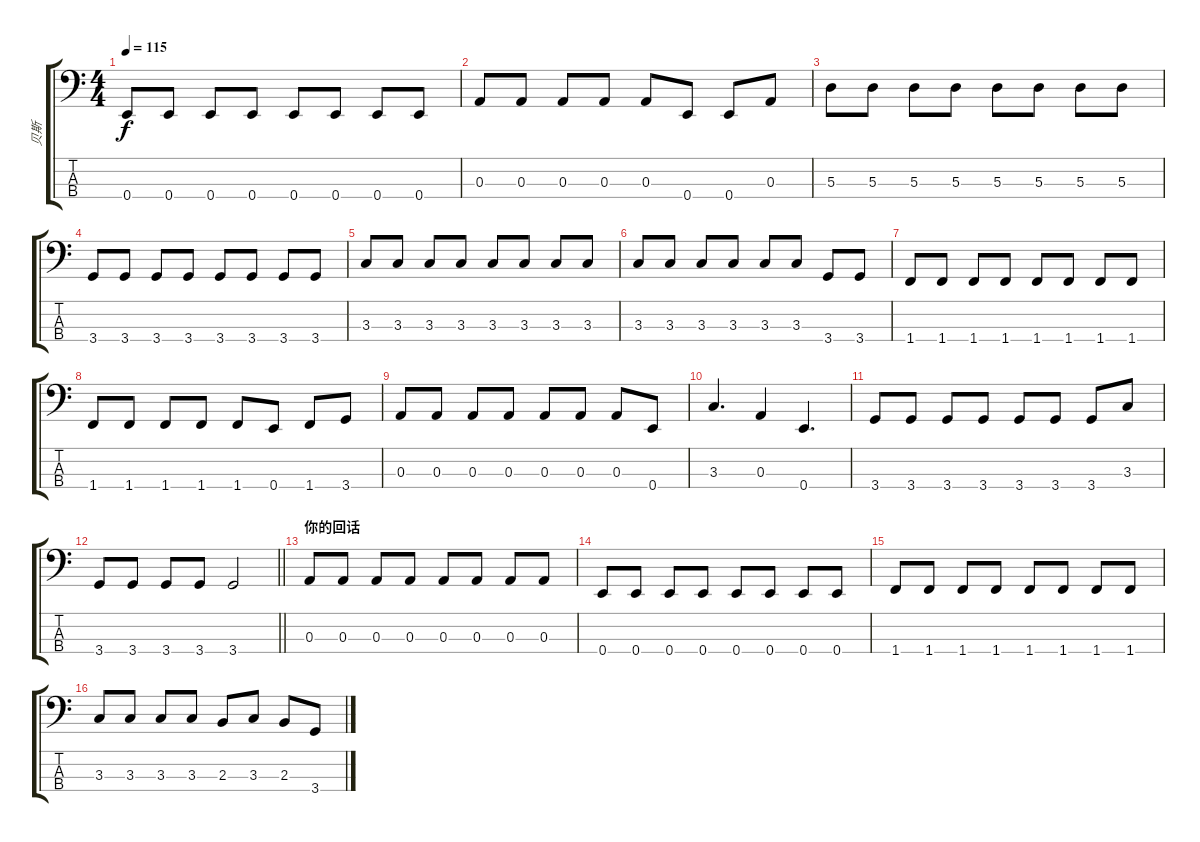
\track ("贝斯" "贝斯") {instrument electricbassfinger}
\staff {score tabs}
\tuning (G2 D2 A1 E1) {hide}
\ts (4 4)
\tempo 115
\clef f4
\ks c
0.4.8{dy f} 0.4.8 0.4.8 0.4.8 0.4.8 0.4.8 0.4.8 0.4.8 |
0.3.8 0.3.8 0.3.8 0.3.8 0.3.8 0.4.8 0.4.8 0.3.8 |
5.3.8 5.3.8 5.3.8 5.3.8 5.3.8 5.3.8 5.3.8 5.3.8 |
3.4.8 3.4.8 3.4.8 3.4.8 3.4.8 3.4.8 3.4.8 3.4.8 |
3.3.8 3.3.8 3.3.8 3.3.8 3.3.8 3.3.8 3.3.8 3.3.8 |
3.3.8 3.3.8 3.3.8 3.3.8 3.3.8 3.3.8 3.4.8 3.4.8 |
1.4.8 1.4.8 1.4.8 1.4.8 1.4.8 1.4.8 1.4.8 1.4.8 |
1.4.8 1.4.8 1.4.8 1.4.8 1.4.8 0.4.8 1.4.8 3.4.8 |
0.3.8 0.3.8 0.3.8 0.3.8 0.3.8 0.3.8 0.3.8 0.4.8 |
3.3.4{d} 0.3.4 0.4.4{d} |
3.4.8 3.4.8 3.4.8 3.4.8 3.4.8 3.4.8 3.4.8 3.3.8 |
\barLineRight lightlight
3.4.8 3.4.8 3.4.8 3.4.8 3.4.2 |
\section ("" "你的回话")
0.3.8 0.3.8 0.3.8 0.3.8 0.3.8 0.3.8 0.3.8 0.3.8 |
0.4.8 0.4.8 0.4.8 0.4.8 0.4.8 0.4.8 0.4.8 0.4.8 |
1.4.8 1.4.8 1.4.8 1.4.8 1.4.8 1.4.8 1.4.8 1.4.8 |
3.3.8 3.3.8 3.3.8 3.3.8 2.3.8 3.3.8 2.3.8 3.4.8
